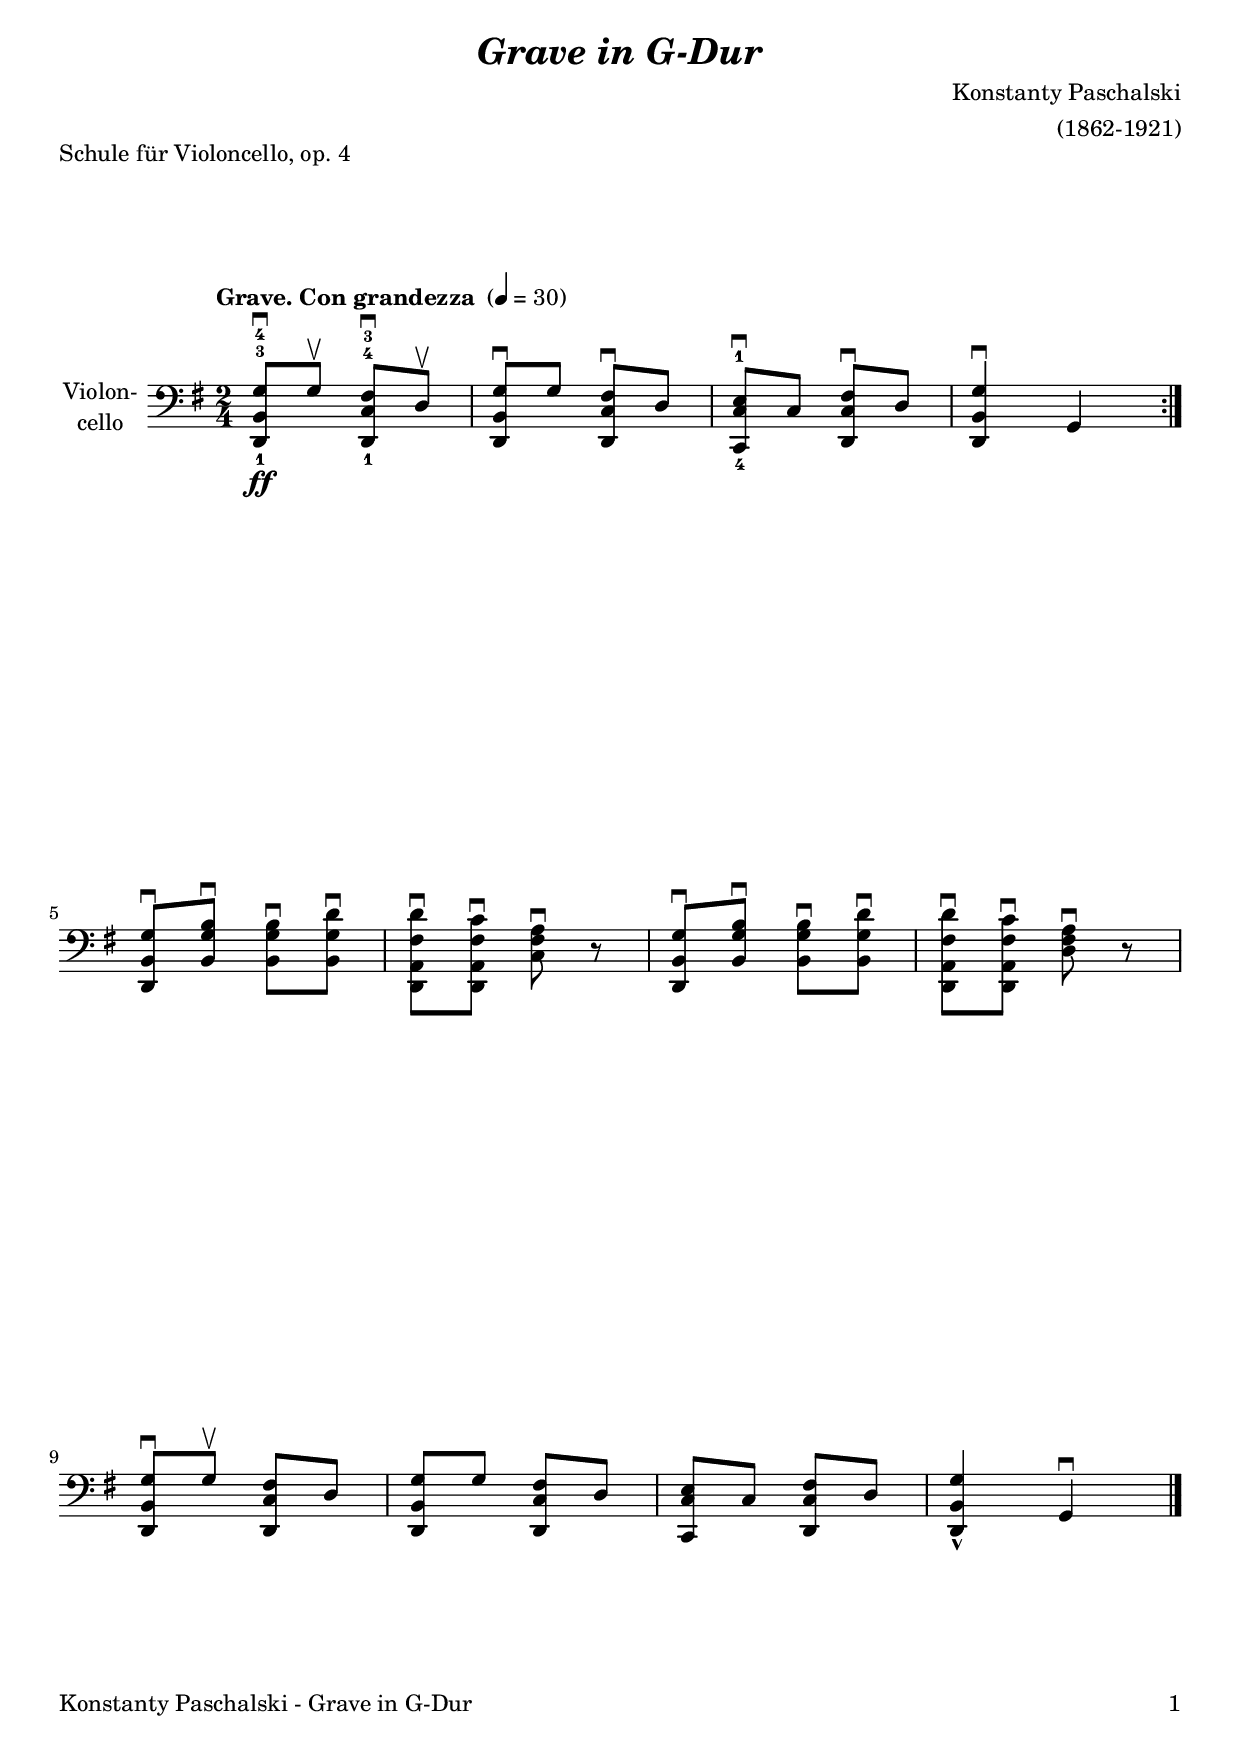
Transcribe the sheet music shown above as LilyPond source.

\version "2.24.1"
\include "deutsch.ly"

#(set-global-staff-size 20)

\header {
  title     = \markup \bold \italic "Grave in G-Dur"
  composer  = "Konstanty Paschalski"
  arranger  = "(1862-1921)"
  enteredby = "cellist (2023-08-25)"
  piece     = "Schule für Violoncello, op. 4"
}

voiceconsts = {
  \key g \major
  \time 2/4
  \clef "bass"
%  \numericTimeSignature
  \compressEmptyMeasures
  % Set default beaming for all staves
%  \set Timing.beamExceptions = #'()
%  \set Timing.baseMoment     = #(ly:make-moment 1 4)
%  \set Timing.beatStructure  = #'(1 1 1)
  \tempo "Grave. Con grandezza " 4=30
}

mist = "string ensemble 1"
mivl = "violin"
miba = "cello"
mipz = "pizzicato strings"

arco = \markup \italic "arco"
atem = \mark \markup \box \italic "a tempo"
dolc = \markup \italic "dolce"
pizz = \markup \italic "pizz"
rit  = \mark \markup \box \italic "rit."

va = \relative c, {
  \voiceconsts

  \repeat volta 2 {
    <d-1 h'-3 g'-4>8\downbow\ff g'\upbow <d,-1 c'-4 fis-3>\downbow d'\upbow
    <d, h' g'>\downbow g' <d, c' fis>\downbow d'
    <c, c'-4 e-1>\downbow c' <d, c' fis>\downbow d'
    <d, h' g'>4\downbow g
   }
  <d h' g'>8\downbow <h' g' h>\downbow <h g' h>\downbow <h g' d'>\downbow
  <d, a' fis' d'>\downbow <d a' fis' c'>\downbow <c' fis a>\downbow r

  <d, h' g'>\downbow <h' g' h>\downbow <h g' h>\downbow <h g' d'>\downbow
  <d, a' fis' d'>\downbow <d a' fis' c'>\downbow <d' fis a>\downbow r
  <d, h' g'>\downbow g'\upbow <d, c' fis> d'
  <d, h' g'> g' <d, c' fis> d'
  <c, c' e> c' <d, c' fis> d'
  <d, h' g'>4-^ g\downbow \bar "|."
}


music = \new StaffGroup <<
      \new Staff {
	\set Staff.midiInstrument = \miba
	\set Staff.instrumentName = \markup \center-column { "Violon-" "cello" }
	\transpose g g { \va }
      }
>>

\book {
   \paper {
    print-page-number = ##t
    print-first-page-number = ##t
    ragged-last-bottom = ##f
    oddHeaderMarkup = \markup \null
    evenHeaderMarkup = \markup \null
    oddFooterMarkup = \markup {
      \fill-line {
        \if \should-print-page-number
        "Konstanty Paschalski - Grave in G-Dur" \fromproperty #'page:page-number-string
      }
    }
    evenFooterMarkup = \oddFooterMarkup
  } \score {
    \music
    \layout {}
  }

  \score {
    \unfoldRepeats \music

    \midi {
      \context {
        \Score
      }
    }
  }
}